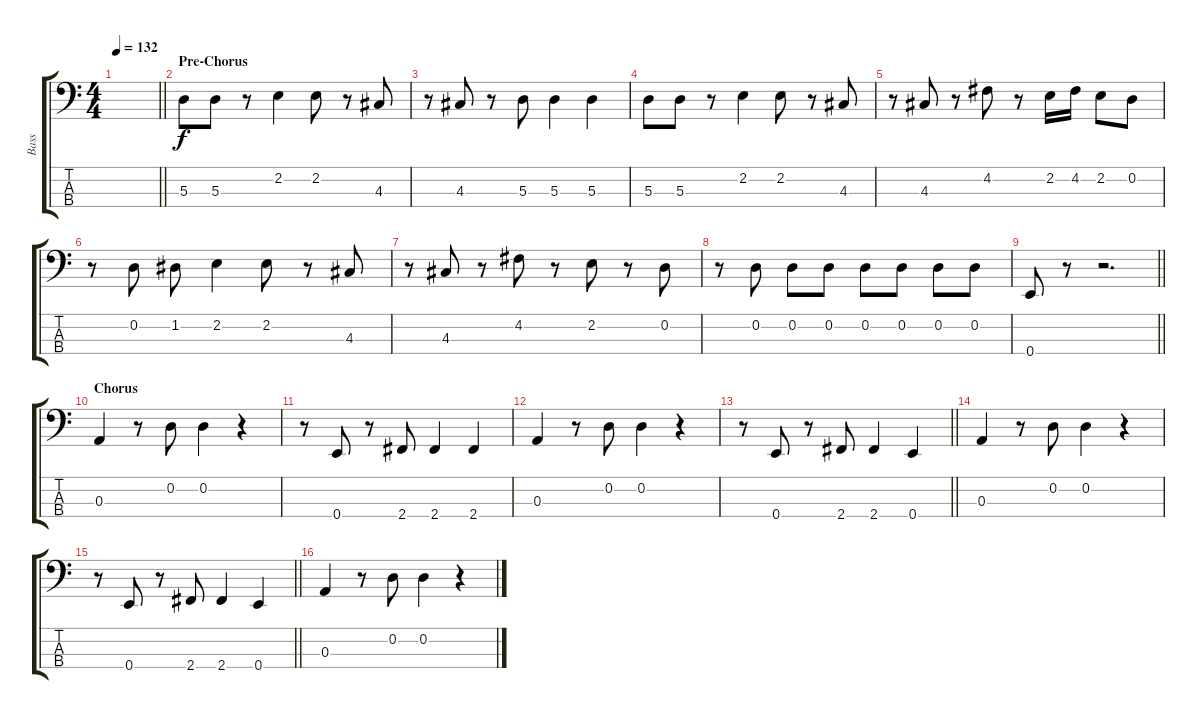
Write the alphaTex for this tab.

\track ("Bass" "Bass") {instrument electricbassfinger}
\staff {score tabs}
\tuning (G2 D2 A1 E1) {hide}
\ts (4 4)
\tempo 132
\clef f4
\barLineRight lightlight
\ks c
|
\section ("" "Pre-Chorus")
5.3.8 5.3.8 r.8 2.2.4 2.2.8 r.8 4.3.8 |
r.8 4.3.8 r.8 5.3.8 5.3.4 5.3.4 |
5.3.8 5.3.8 r.8 2.2.4 2.2.8 r.8 4.3.8 |
r.8 4.3.8 r.8 4.2.8 r.8 2.2.16 4.2.16 2.2.8 0.2.8 |
r.8 0.2.8 1.2.8 2.2.4 2.2.8 r.8 4.3.8 |
r.8 4.3.8 r.8 4.2.8 r.8 2.2.8 r.8 0.2.8 |
r.8 0.2.8 0.2.8 0.2.8 0.2.8 0.2.8 0.2.8 0.2.8 |
\barLineRight lightlight
0.4.8 r.8 r.2{d} |
\section ("" "Chorus")
0.3.4 r.8 0.2.8 0.2.4 r.4 |
r.8 0.4.8 r.8 2.4.8 2.4.4 2.4.4 |
0.3.4 r.8 0.2.8 0.2.4 r.4 |
\barLineRight lightlight
r.8 0.4.8 r.8 2.4.8 2.4.4 0.4.4 |
0.3.4 r.8 0.2.8 0.2.4 r.4 |
\barLineRight lightlight
r.8 0.4.8 r.8 2.4.8 2.4.4 0.4.4 |
0.3.4 r.8 0.2.8 0.2.4 r.4
